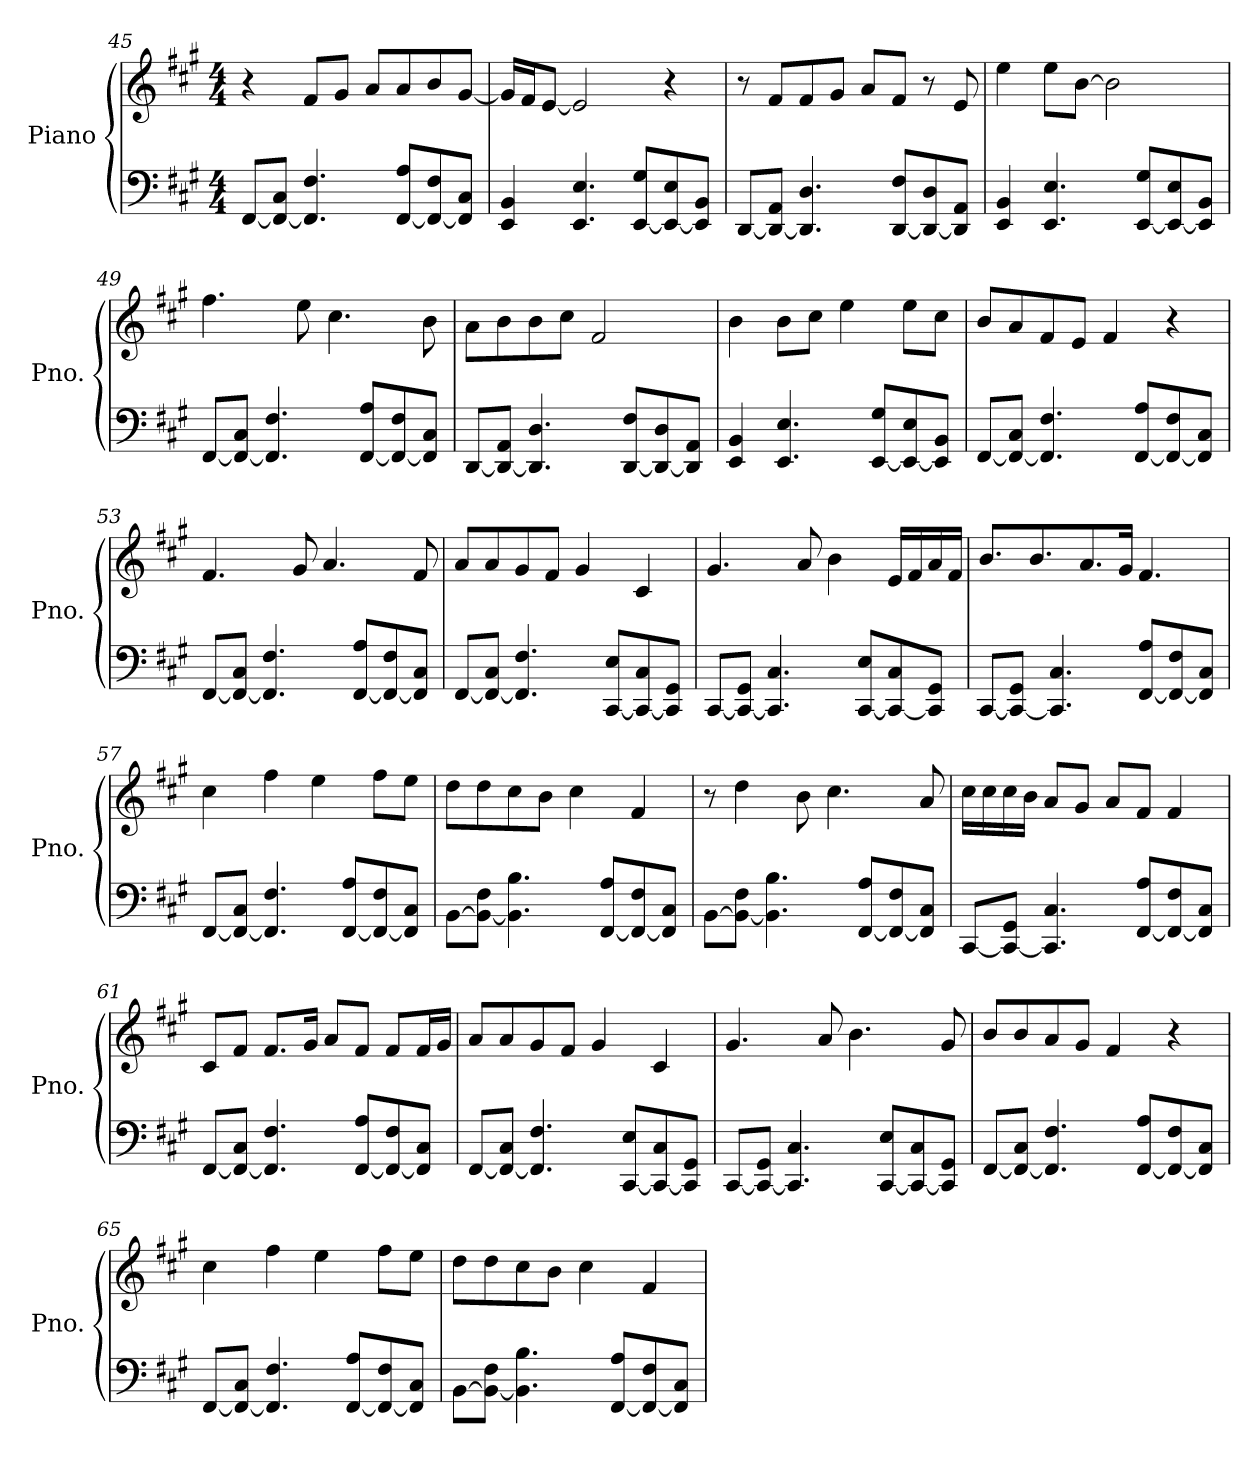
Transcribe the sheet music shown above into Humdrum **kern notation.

**kern	**kern
*part1	*part1
*staff2	*staff1
*I"Piano	*
*I'Pno.	*
*clefF4	*clefG2
*k[f#c#g#]	*k[f#c#g#]
*M4/4	*M4/4
=45	=45
[8FF#/L	4r
8FF#/_ 8C#/J	.
4.FF#/] 4.F#/	8f#/L
.	8g#/J
.	8a/L
[8FF#/ 8A/L	8a/
8FF#/_ 8F#/	8b/
8FF#/] 8C#/J	[8g#/J
!!LO:LB:g=z
=46	=46
4EE/ 4BB/	16g#/LL]
.	16f#/J
.	[8e/J
4.EE/ 4.E/	2e/]
[8EE/ 8G#/L	.
8EE/_ 8E/	4r
8EE/] 8BB/J	.
=47	=47
[8DD/L	8r
8DD/_ 8AA/J	8f#/L
4.DD/] 4.D/	8f#/
.	8g#/J
.	8a/L
[8DD/ 8F#/L	8f#/J
8DD/_ 8D/	8r
8DD/] 8AA/J	8e/
=48	=48
4EE/ 4BB/	4ee\
4.EE/ 4.E/	8ee\L
.	[8b\J
.	2b\]
[8EE/ 8G#/L	.
8EE/_ 8E/	.
8EE/] 8BB/J	.
=49	=49
[8FF#/L	4.ff#\
8FF#/_ 8C#/J	.
4.FF#/] 4.F#/	.
.	8ee\
.	4.cc#\
[8FF#/ 8A/L	.
8FF#/_ 8F#/	.
8FF#/] 8C#/J	8b\
!!LO:LB:g=z
=50	=50
[8DD/L	8a\L
8DD/_ 8AA/J	8b\
4.DD/] 4.D/	8b\
.	8cc#\J
.	2f#/
[8DD/ 8F#/L	.
8DD/_ 8D/	.
8DD/] 8AA/J	.
=51	=51
4EE/ 4BB/	4b\
4.EE/ 4.E/	8b\L
.	8cc#\J
.	4ee\
[8EE/ 8G#/L	.
8EE/_ 8E/	8ee\L
8EE/] 8BB/J	8cc#\J
=52	=52
[8FF#/L	8b/L
8FF#/_ 8C#/J	8a/
4.FF#/] 4.F#/	8f#/
.	8e/J
.	4f#/
[8FF#/ 8A/L	.
8FF#/_ 8F#/	4r
8FF#/] 8C#/J	.
=53	=53
[8FF#/L	4.f#/
8FF#/_ 8C#/J	.
4.FF#/] 4.F#/	.
.	8g#/
.	4.a/
[8FF#/ 8A/L	.
8FF#/_ 8F#/	.
8FF#/] 8C#/J	8f#/
!!LO:LB:g=z
=54	=54
[8FF#/L	8a/L
8FF#/_ 8C#/J	8a/
4.FF#/] 4.F#/	8g#/
.	8f#/J
.	4g#/
[8CC#/ 8E/L	.
8CC#/_ 8C#/	4c#/
8CC#/] 8GG#/J	.
=55	=55
[8CC#/L	4.g#/
8CC#/_ 8GG#/J	.
4.CC#/] 4.C#/	.
.	8a/
.	4b\
[8CC#/ 8E/L	.
8CC#/_ 8C#/	16e/LL
.	16f#/
8CC#/] 8GG#/J	16a/
.	16f#/JJ
=56	=56
[8CC#/L	8.b/L
8CC#/_ 8GG#/J	.
.	8.b/
4.CC#/] 4.C#/	.
.	8.a/
.	16g#/Jk
[8FF#/ 8A/L	4.f#/
8FF#/_ 8F#/	.
8FF#/] 8C#/J	.
=57	=57
[8FF#/L	4cc#\
8FF#/_ 8C#/J	.
4.FF#/] 4.F#/	4ff#\
.	4ee\
[8FF#/ 8A/L	.
8FF#/_ 8F#/	8ff#\L
8FF#/] 8C#/J	8ee\J
!!LO:LB:g=z
=58	=58
[8BB\L	8dd\L
8BB\_ 8F#\J	8dd\
4.BB\] 4.B\	8cc#\
.	8b\J
.	4cc#\
[8FF#/ 8A/L	.
8FF#/_ 8F#/	4f#/
8FF#/] 8C#/J	.
=59	=59
[8BB\L	8r
8BB\_ 8F#\J	4dd\
4.BB\] 4.B\	.
.	8b\
.	4.cc#\
[8FF#/ 8A/L	.
8FF#/_ 8F#/	.
8FF#/] 8C#/J	8a/
=60	=60
[8CC#/L	16cc#\LL
.	16cc#\
8CC#/_ 8GG#/J	16cc#\
.	16b\JJ
4.CC#/] 4.C#/	8a/L
.	8g#/J
.	8a/L
[8FF#/ 8A/L	8f#/J
8FF#/_ 8F#/	4f#/
8FF#/] 8C#/J	.
=61	=61
[8FF#/L	8c#/L
8FF#/_ 8C#/J	8f#/J
4.FF#/] 4.F#/	8.f#/L
.	16g#/Jk
.	8a/L
[8FF#/ 8A/L	8f#/J
8FF#/_ 8F#/	8f#/L
8FF#/] 8C#/J	16f#/L
.	16g#/JJ
!!LO:PB:g=z
=62	=62
[8FF#/L	8a/L
8FF#/_ 8C#/J	8a/
4.FF#/] 4.F#/	8g#/
.	8f#/J
.	4g#/
[8CC#/ 8E/L	.
8CC#/_ 8C#/	4c#/
8CC#/] 8GG#/J	.
=63	=63
[8CC#/L	4.g#/
8CC#/_ 8GG#/J	.
4.CC#/] 4.C#/	.
.	8a/
.	4.b\
[8CC#/ 8E/L	.
8CC#/_ 8C#/	.
8CC#/] 8GG#/J	8g#/
=64	=64
[8FF#/L	8b/L
8FF#/_ 8C#/J	8b/
4.FF#/] 4.F#/	8a/
.	8g#/J
.	4f#/
[8FF#/ 8A/L	.
8FF#/_ 8F#/	4r
8FF#/] 8C#/J	.
=65	=65
[8FF#/L	4cc#\
8FF#/_ 8C#/J	.
4.FF#/] 4.F#/	4ff#\
.	4ee\
[8FF#/ 8A/L	.
8FF#/_ 8F#/	8ff#\L
8FF#/] 8C#/J	8ee\J
!!LO:LB:g=z
=66	=66
[8BB\L	8dd\L
8BB\_ 8F#\J	8dd\
4.BB\] 4.B\	8cc#\
.	8b\J
.	4cc#\
[8FF#/ 8A/L	.
8FF#/_ 8F#/	4f#/
8FF#/] 8C#/J	.
=	=
*-	*-
